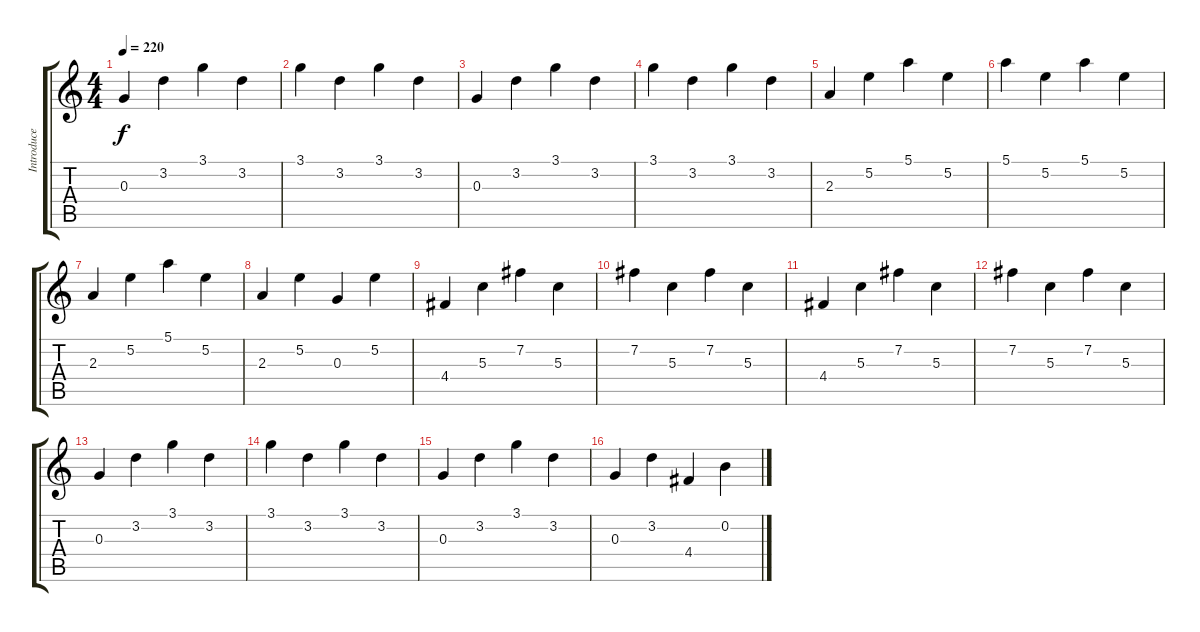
\track ("Introduce guitarist" "Introduce ") {instrument acousticguitarnylon}
\staff {score tabs}
\tuning (E4 B3 G3 D3 A2 E2) {hide}
\ts (4 4)
\tempo 220
\clef g2
\ks c
0.3.4{dy f instrument acousticguitarnylon} 3.2.4 3.1.4 3.2.4 |
3.1.4 3.2.4 3.1.4 3.2.4 |
0.3.4 3.2.4 3.1.4 3.2.4 |
3.1.4 3.2.4 3.1.4 3.2.4 |
2.3.4 5.2.4 5.1.4 5.2.4 |
5.1.4 5.2.4 5.1.4 5.2.4 |
2.3.4 5.2.4 5.1.4 5.2.4 |
2.3.4 5.2.4 0.3.4 5.2.4 |
4.4.4 5.3.4 7.2.4 5.3.4 |
7.2.4 5.3.4 7.2.4 5.3.4 |
4.4.4 5.3.4 7.2.4 5.3.4 |
7.2.4 5.3.4 7.2.4 5.3.4 |
0.3.4 3.2.4 3.1.4 3.2.4 |
3.1.4 3.2.4 3.1.4 3.2.4 |
0.3.4 3.2.4 3.1.4 3.2.4 |
0.3.4 3.2.4 4.4.4 0.2.4
